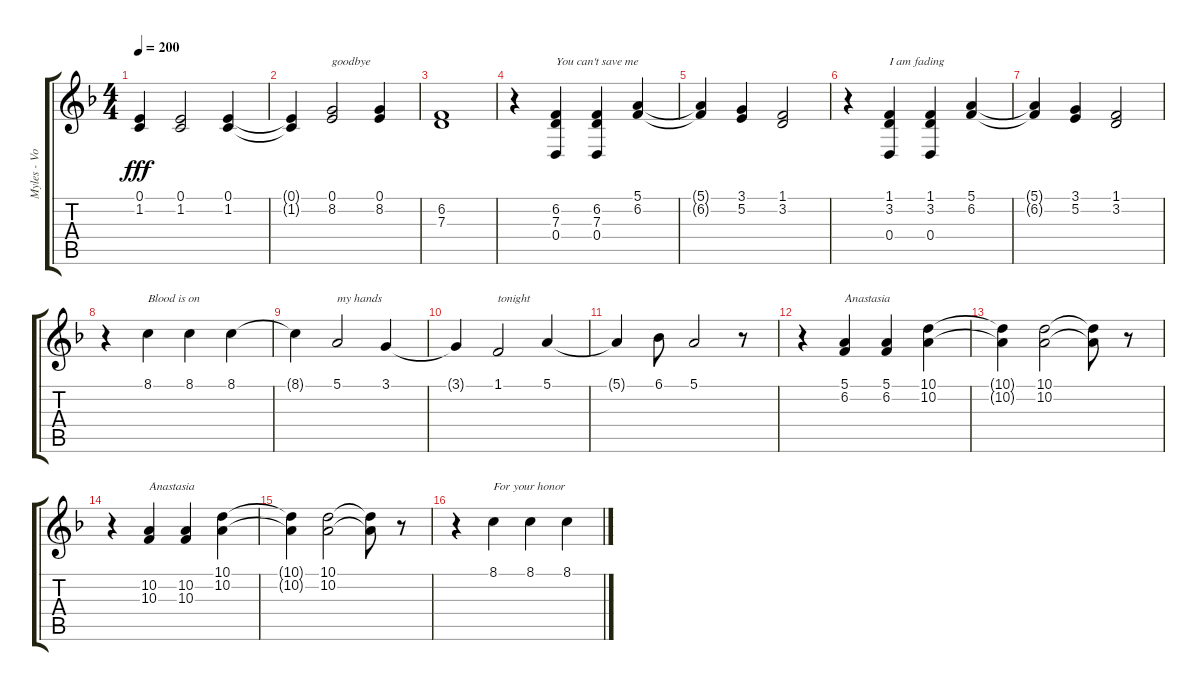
\track ("Myles - Voice" "Myles - Vo") {instrument synthbrass1}
\staff {score tabs}
\tuning (E4 B3 G3 D3 A2 E2) {hide}
\ts (4 4)
\tempo 200
\clef g2
\ks dminor
(0.1{t} 1.2{t}).4{dy fff} (0.1 1.2).2 (0.1 1.2).4 |
(0.1{t} 1.2{t}).4 (0.1 8.2).2{txt "goodbye"} (0.1 8.2).4 |
(6.2 7.3).1 |
r.4 (6.2 7.3 0.4).4{txt "You can't save me"} (6.2 7.3 0.4).4 (5.1 6.2).4 |
(5.1{t} 6.2{t}).4 (3.1 5.2).4 (1.1 3.2).2 |
r.4 (1.1 3.2 0.4).4{txt "I am fading"} (1.1 3.2 0.4).4 (5.1 6.2).4 |
(5.1{t} 6.2{t}).4 (3.1 5.2).4 (1.1 3.2).2 |
r.4 8.1.4{txt "Blood is on "} 8.1.4 8.1.4 |
8.1{t}.4 5.1.2{txt "my hands "} 3.1.4 |
3.1{t}.4 1.1.2{txt "tonight"} 5.1.4 |
5.1{t}.4 6.1.8 5.1.2 r.8 |
r.4 (5.1 6.2).4{txt "Anastasia"} (5.1 6.2).4 (10.1 10.2).4 |
(10.1{t} 10.2{t}).4 (10.1 10.2).2 (10.1{t} 10.2{t}).8 r.8 |
r.4 (10.2 10.3).4{txt "Anastasia"} (10.2 10.3).4 (10.1 10.2).4 |
(10.1{t} 10.2{t}).4 (10.1 10.2).2 (10.1{t} 10.2{t}).8 r.8 |
r.4 8.1.4{txt "For your honor "} 8.1.4 8.1.4
